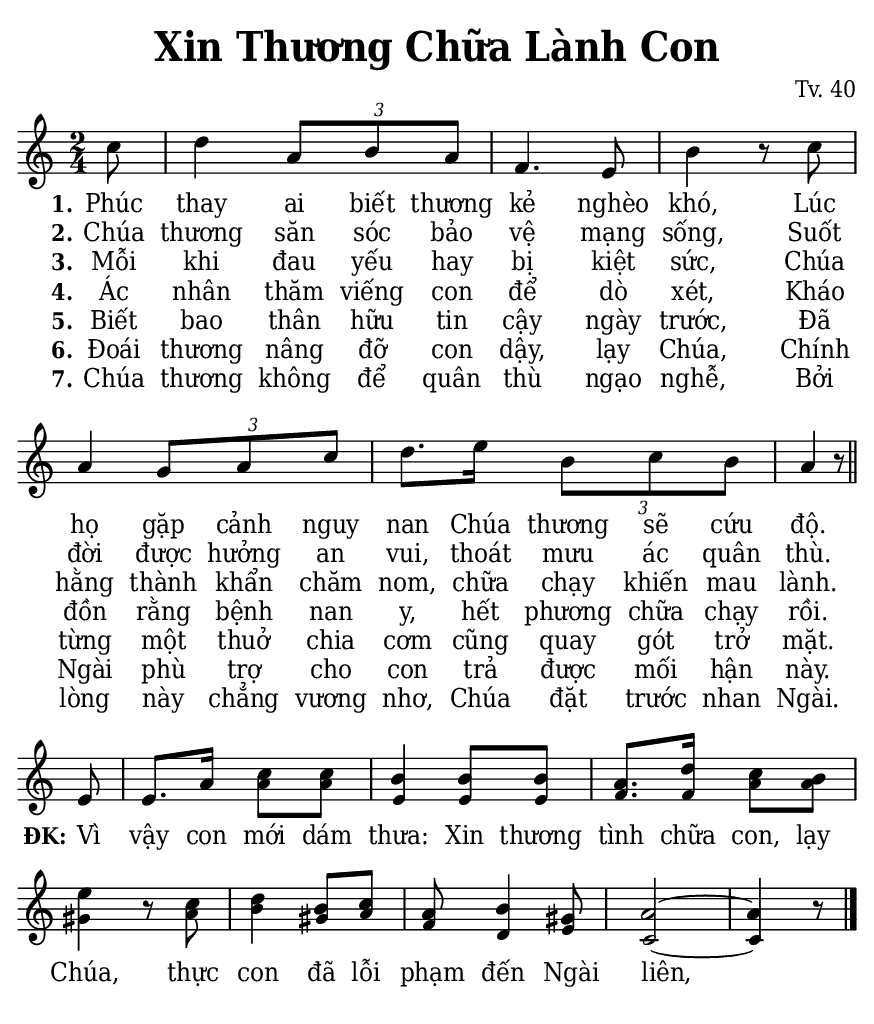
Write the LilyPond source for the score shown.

% Cài đặt chung\
\version "2.22.1"
\include "english.ly"

\header {
  title = \markup { \fontsize #1 "Xin Thương Chữa Lành Con" }
  composer = "Tv. 40"
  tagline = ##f
}

% Nhạc phiên khúc
nhacPhienKhucSop = \relative c'' {
  \partial 8 c8 |
  d4 \tuplet 3/2 { a8 b a } |
  f4. e8 |
  b'4 r8 c |
  a4 \tuplet 3/2 { g8 a c } |
  d8. e16 \tuplet 3/2 { b8 c b } |
  a4 r8 \bar "||"
  
  e8 |
  e8. a16 c8 c |
  b4 b8 b |
  a8. d16 c8 b |
  e4 r8 c |
  d4 b8 c |
  a b4 gs8 |
  a2 ~ |
  a4 r8 \bar "|."
}

nhacPhienKhucAlto = \relative c' {
  r8 |
  R2*5
  r4.
  
  e8 |
  e8. a16 a8 a |
  e4 e8 e |
  f8. f16 a8 a |
  gs4 r8 a |
  b4 gs8 a |
  f d4 e8 |
  c2 ~ |
  c4 r8
}

% Lời phiên khúc
loiPhienKhucSop = \lyrics {
  <<
    {
      \set stanza = "1."
      Phúc thay ai biết thương kẻ nghèo khó,
      Lúc họ gặp cảnh nguy nan Chúa thương sẽ cứu độ.
    }
    \new Lyrics {
	    \set associatedVoice = "beSop"
	    \set stanza = "2."
	    Chúa thương săn sóc bảo vệ mạng sống,
	    Suốt đời được hưởng an vui,
	    thoát mưu ác quân thù.
    }
    \new Lyrics {
	    \set associatedVoice = "beSop"
	    \set stanza = "3."
	    Mỗi khi đau yếu hay bị kiệt sức,
	    Chúa hằng thành khẩn chăm nom,
	    chữa chạy khiến mau lành.
    }
    \new Lyrics {
	    \set associatedVoice = "beSop"
	    \set stanza = "4."
	    Ác nhân thăm viếng con để dò xét,
	    Kháo đồn rằng bệnh nan y,
	    hết phương chữa chạy rồi.
    }
    \new Lyrics {
	    \set associatedVoice = "beSop"
	    \set stanza = "5."
	    Biết bao thân hữu tin cậy ngày trước,
	    Đã từng một thuở chia cơm
	    cũng quay gót trở mặt.
    }
    \new Lyrics {
	    \set associatedVoice = "beSop"
	    \set stanza = "6."
	    Đoái thương nâng đỡ con dậy,
	    lạy Chúa, Chính Ngài phù trợ
	    cho con trả được mối hận này.
    }
    \new Lyrics {
	    \set associatedVoice = "beSop"
	    \set stanza = "7."
	    Chúa thương không để quân thù ngạo nghễ,
	    Bởi lòng này chẳng vương nhơ,
	    Chúa đặt trước nhan Ngài.
    }
  >>
  \set stanza = "ĐK:"
  Vì vậy con mới dám thưa:
  Xin thương tình chữa con, lạy Chúa,
  thực con đã lỗi phạm đến Ngài liên,
}

% Dàn trang
\paper {
  #(set-paper-size "a5")
  top-margin = 3\mm
  bottom-margin = 3\mm
  left-margin = 3\mm
  right-margin = 3\mm
  indent = #0
  #(define fonts
	 (make-pango-font-tree "Deja Vu Serif Condensed"
	 		       "Deja Vu Serif Condensed"
			       "Deja Vu Serif Condensed"
			       (/ 20 20)))
  print-page-number = ##f
  system-system-spacing = #'((basic-distance . 0.1) (padding . 2.5))
}

TongNhip = {
  \key c \major \time 2/4
  \set Timing.beamExceptions = #'()
  \set Timing.baseMoment = #(ly:make-moment 1/4)
}

% Đổi kích thước nốt cho bè phụ
notBePhu =
#(define-music-function (font-size music) (number? ly:music?)
   (for-some-music
     (lambda (m)
       (if (music-is-of-type? m 'rhythmic-event)
           (begin
             (set! (ly:music-property m 'tweaks)
                   (cons `(font-size . ,font-size)
                         (ly:music-property m 'tweaks)))
             #t)
           #f))
     music)
   music)

\score {
  \new ChoirStaff <<
    \new Staff \with {
        \consists "Merge_rests_engraver"
        printPartCombineTexts = ##f
      }
      <<
      \new Voice \TongNhip \partCombine 
        \nhacPhienKhucSop
        \notBePhu -1 { \nhacPhienKhucAlto }
      \new NullVoice = beSop \nhacPhienKhucSop
      \new Lyrics \lyricsto beSop \loiPhienKhucSop
      >>
  >>
  \layout {
    \override Lyrics.LyricSpace.minimum-distance = #1.5
    \override Score.BarNumber.break-visibility = ##(#f #f #f)
    \override Score.SpacingSpanner.uniform-stretching = ##t
  } 
}
